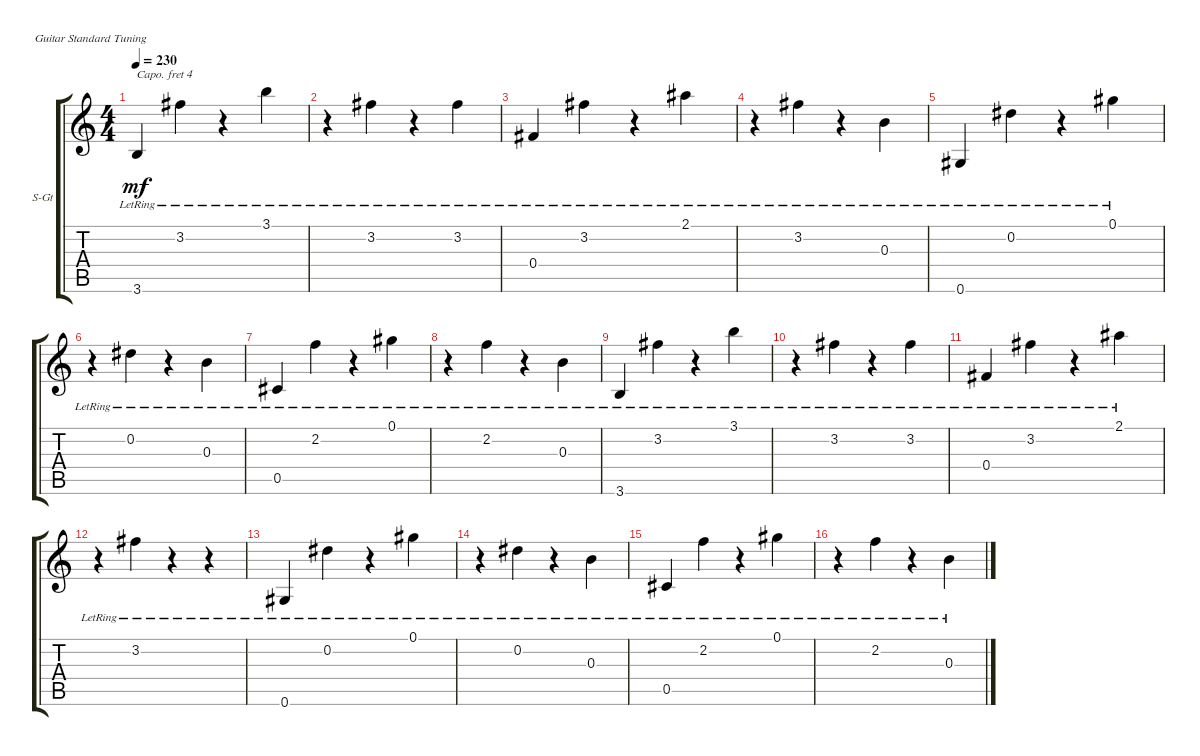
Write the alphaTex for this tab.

\defaultSystemsLayout 4
\bracketExtendMode groupsimilarinstruments
\firstSystemTrackNameOrientation horizontal
\otherSystemsTrackNameOrientation horizontal
\track ("Gibson EJ-200 (Matthew)" "S-Gt") {instrument acousticguitarsteel}
\staff {score tabs}
\capo 4
\tuning (E4 B3 G3 D3 A2 E2)
\ts (4 4)
\tempo 230
\clef g2
\ks c
3.6{lr}.4{dy mf} 3.2{lr}.4 r.4 3.1{lr}.4 |
r.4 3.2{lr}.4 r.4 3.2{lr}.4 |
0.4{lr}.4 3.2{lr}.4 r.4 2.1{lr}.4 |
r.4 3.2{lr}.4 r.4 0.3{lr}.4 |
0.6{lr}.4 0.2{lr}.4 r.4 0.1{lr}.4 |
r.4 0.2{lr}.4 r.4 0.3{lr}.4 |
0.5{lr}.4 2.2{lr}.4 r.4 0.1{lr}.4 |
r.4 2.2{lr}.4 r.4 0.3{lr}.4 |
3.6{lr}.4 3.2{lr}.4 r.4 3.1{lr}.4 |
r.4 3.2{lr}.4 r.4 3.2{lr}.4 |
0.4{lr}.4 3.2{lr}.4 r.4 2.1{lr}.4 |
r.4 3.2{lr}.4 r.4 r.4 |
0.6{lr}.4 0.2{lr}.4 r.4 0.1{lr}.4 |
r.4 0.2{lr}.4 r.4 0.3{lr}.4 |
0.5{lr}.4 2.2{lr}.4 r.4 0.1{lr}.4 |
r.4 2.2{lr}.4 r.4 0.3{lr}.4
